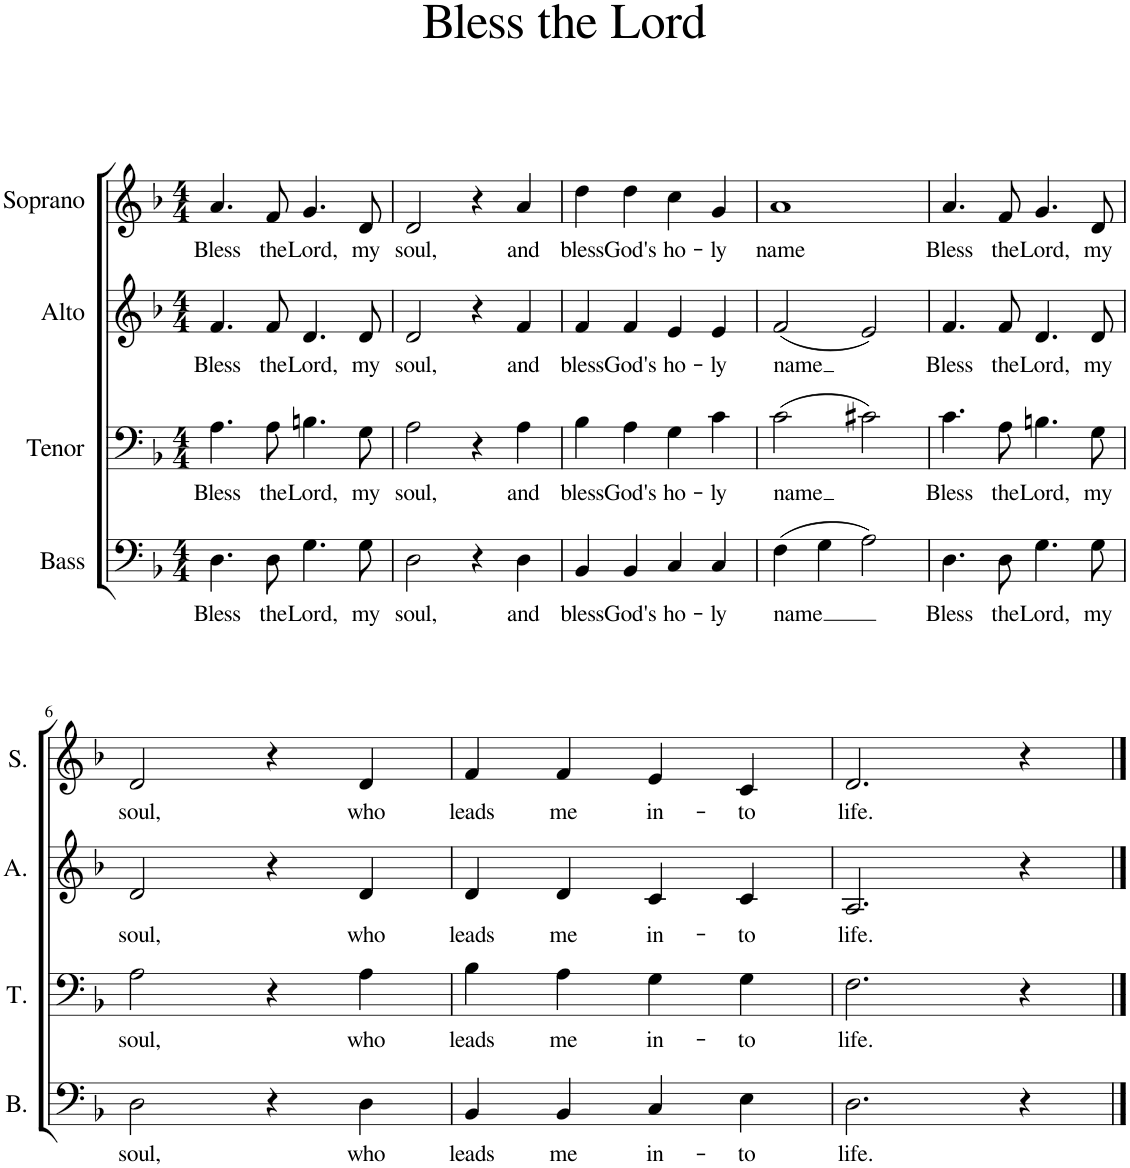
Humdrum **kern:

**kern	**text	**kern	**text	**kern	**text	**kern	**text
*part4	*part4	*part3	*part3	*part2	*part2	*part1	*part1
*staff4	*staff4	*staff3	*staff3	*staff2	*staff2	*staff1	*staff1
*I"Bass	*	*I"Tenor	*	*I"Alto	*	*I"Soprano	*
*I'B.	*	*I'T.	*	*I'A.	*	*I'S.	*
*clefF4	*	*clefF4	*	*clefG2	*	*clefG2	*
*k[b-]	*	*k[b-]	*	*k[b-]	*	*k[b-]	*
*M4/4	*	*M4/4	*	*M4/4	*	*M4/4	*
=1	=1	=1	=1	=1	=1	=1	=1
!	!LO:LY:b	!	!LO:LY:b	!	!LO:LY:b	!	!LO:LY:b
4.D\	Bless	4.A\	Bless	4.f/	Bless	4.a/	Bless
!	!LO:LY:b	!	!LO:LY:b	!	!LO:LY:b	!	!LO:LY:b
8D\	the	8A\	the	8f/	the	8f/	the
!	!LO:LY:b	!	!LO:LY:b	!	!LO:LY:b	!	!LO:LY:b
4.G\	Lord,	4.Bn\	Lord,	4.d/	Lord,	4.g/	Lord,
!	!LO:LY:b	!	!LO:LY:b	!	!LO:LY:b	!	!LO:LY:b
8G\	my	8G\	my	8d/	my	8d/	my
=2	=2	=2	=2	=2	=2	=2	=2
!	!LO:LY:b	!	!LO:LY:b	!	!LO:LY:b	!	!LO:LY:b
2D\	soul,	2A\	soul,	2d/	soul,	2d/	soul,
4r	.	4r	.	4r	.	4r	.
!	!LO:LY:b	!	!LO:LY:b	!	!LO:LY:b	!	!LO:LY:b
4D\	and	4A\	and	4f/	and	4a/	and
=3	=3	=3	=3	=3	=3	=3	=3
!	!LO:LY:b	!	!LO:LY:b	!	!LO:LY:b	!	!LO:LY:b
4BB-/	bless	4B-\	bless	4f/	bless	4dd\	bless
!	!LO:LY:b	!	!LO:LY:b	!	!LO:LY:b	!	!LO:LY:b
4BB-/	God's	4A\	God's	4f/	God's	4dd\	God's
!	!LO:LY:b	!	!LO:LY:b	!	!LO:LY:b	!	!LO:LY:b
4C/	ho-	4G\	ho-	4e/	ho-	4cc\	ho-
!	!LO:LY:b	!	!LO:LY:b	!	!LO:LY:b	!	!LO:LY:b
4C/	-ly	4c\	-ly	4e/	-ly	4g/	-ly
=4	=4	=4	=4	=4	=4	=4	=4
!	!LO:LY:b	!	!LO:LY:b	!	!LO:LY:b	!	!LO:LY:b
(4F\	name	(2c\	name	(2f/	name	1a	name
4G\	.	.	.	.	.	.	.
2A\)	.	2c#X\)	.	2e/)	.	.	.
=5	=5	=5	=5	=5	=5	=5	=5
!	!LO:LY:b	!	!LO:LY:b	!	!LO:LY:b	!	!LO:LY:b
4.D\	Bless	4.c\	Bless	4.f/	Bless	4.a/	Bless
!	!LO:LY:b	!	!LO:LY:b	!	!LO:LY:b	!	!LO:LY:b
8D\	the	8A\	the	8f/	the	8f/	the
!	!LO:LY:b	!	!LO:LY:b	!	!LO:LY:b	!	!LO:LY:b
4.G\	Lord,	4.Bn\	Lord,	4.d/	Lord,	4.g/	Lord,
!	!LO:LY:b	!	!LO:LY:b	!	!LO:LY:b	!	!LO:LY:b
8G\	my	8G\	my	8d/	my	8d/	my
!!LO:LB:g=z
=6	=6	=6	=6	=6	=6	=6	=6
!	!LO:LY:b	!	!LO:LY:b	!	!LO:LY:b	!	!LO:LY:b
2D\	soul,	2A\	soul,	2d/	soul,	2d/	soul,
4r	.	4r	.	4r	.	4r	.
!	!LO:LY:b	!	!LO:LY:b	!	!LO:LY:b	!	!LO:LY:b
4D\	who	4A\	who	4d/	who	4d/	who
=7	=7	=7	=7	=7	=7	=7	=7
!	!LO:LY:b	!	!LO:LY:b	!	!LO:LY:b	!	!LO:LY:b
4BB-/	leads	4B-\	leads	4d/	leads	4f/	leads
!	!LO:LY:b	!	!LO:LY:b	!	!LO:LY:b	!	!LO:LY:b
4BB-/	me	4A\	me	4d/	me	4f/	me
!	!LO:LY:b	!	!LO:LY:b	!	!LO:LY:b	!	!LO:LY:b
4C/	in-	4G\	in-	4c/	in-	4e/	in-
!	!LO:LY:b	!	!LO:LY:b	!	!LO:LY:b	!	!LO:LY:b
4E\	-to	4G\	-to	4c/	-to	4c/	-to
=8	=8	=8	=8	=8	=8	=8	=8
!	!LO:LY:b	!	!LO:LY:b	!	!LO:LY:b	!	!LO:LY:b
2.D\	life.	2.F\	life.	2.A/	life.	2.d/	life.
4r	.	4r	.	4r	.	4r	.
==	==	==	==	==	==	==	==
*-	*-	*-	*-	*-	*-	*-	*-
